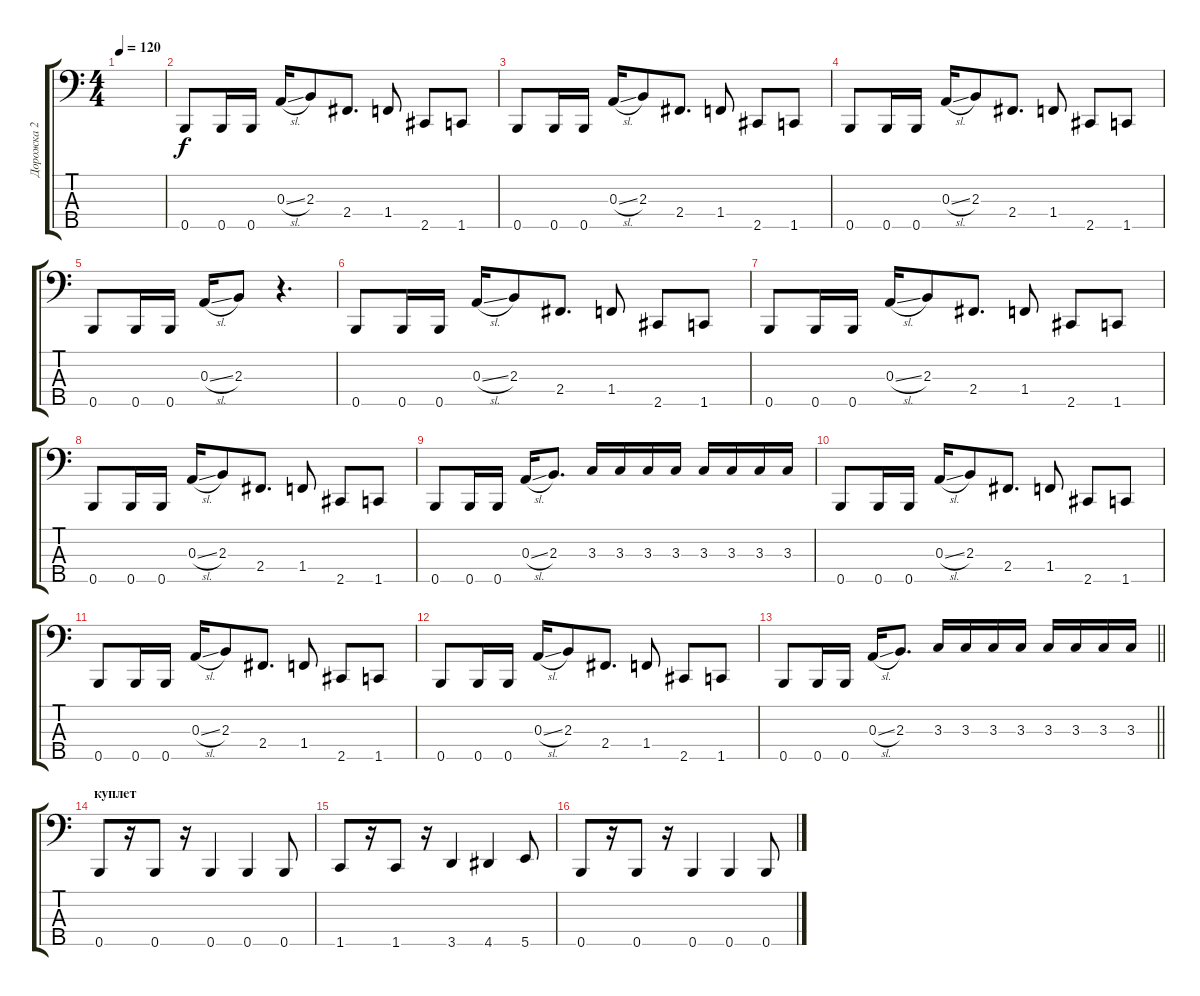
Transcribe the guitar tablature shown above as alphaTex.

\track ("Дорожка 2" "Дорожка 2") {instrument electricbassfinger}
\staff {score tabs}
\tuning (G2 D2 A1 E1 B0) {hide}
\ts (4 4)
\tempo 120
\clef f4
\ks c
|
0.5.8 0.5.16 0.5.16 0.3{sl}.16 2.3.8 2.4.8{d} 1.4.8 2.5.8 1.5.8 |
0.5.8 0.5.16 0.5.16 0.3{sl}.16 2.3.8 2.4.8{d} 1.4.8 2.5.8 1.5.8 |
0.5.8 0.5.16 0.5.16 0.3{sl}.16 2.3.8 2.4.8{d} 1.4.8 2.5.8 1.5.8 |
0.5.8 0.5.16 0.5.16 0.3{sl}.16 2.3.8 r.4{d} |
0.5.8 0.5.16 0.5.16 0.3{sl}.16 2.3.8 2.4.8{d} 1.4.8 2.5.8 1.5.8 |
0.5.8 0.5.16 0.5.16 0.3{sl}.16 2.3.8 2.4.8{d} 1.4.8 2.5.8 1.5.8 |
0.5.8 0.5.16 0.5.16 0.3{sl}.16 2.3.8 2.4.8{d} 1.4.8 2.5.8 1.5.8 |
0.5.8 0.5.16 0.5.16 0.3{sl}.16 2.3.8{d} 3.3.16 3.3.16 3.3.16 3.3.16 3.3.16 3.3.16 3.3.16 3.3.16 |
0.5.8 0.5.16 0.5.16 0.3{sl}.16 2.3.8 2.4.8{d} 1.4.8 2.5.8 1.5.8 |
0.5.8 0.5.16 0.5.16 0.3{sl}.16 2.3.8 2.4.8{d} 1.4.8 2.5.8 1.5.8 |
0.5.8 0.5.16 0.5.16 0.3{sl}.16 2.3.8 2.4.8{d} 1.4.8 2.5.8 1.5.8 |
\barLineRight lightlight
0.5.8 0.5.16 0.5.16 0.3{sl}.16 2.3.8{d} 3.3.16 3.3.16 3.3.16 3.3.16 3.3.16 3.3.16 3.3.16 3.3.16 |
\section ("" "куплет")
0.5.8 r.16 0.5.8 r.16 0.5.4 0.5.4 0.5.8 |
1.5.8 r.16 1.5.8 r.16 3.5.4 4.5.4 5.5.8 |
0.5.8 r.16 0.5.8 r.16 0.5.4 0.5.4 0.5.8
